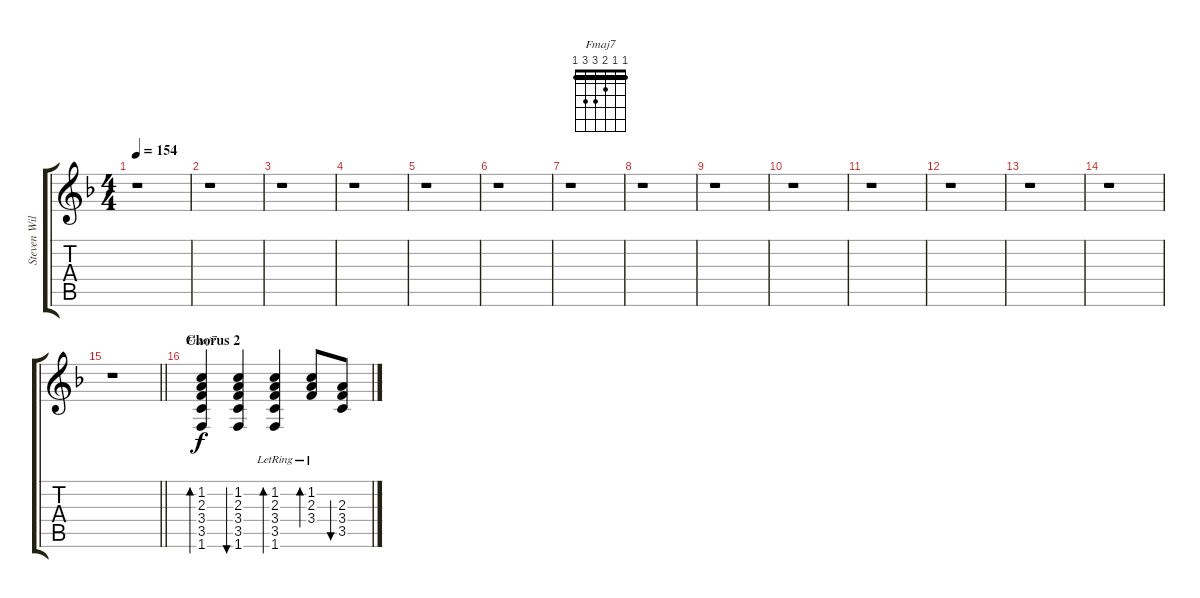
\track ("Steven Wilson Acoustic Gtr. L" "Steven Wil") {instrument acousticguitarsteel}
\staff {score tabs}
\tuning (E4 B3 G3 D3 A2 E2) {hide}
\chord ("Fmaj7" 1 1 2 3 3 1) {barre 1}
\ts (4 4)
\tempo 154
\clef g2
\ks dminor
r.1{dy f} |
r.1 |
r.1 |
r.1 |
r.1 |
r.1 |
r.1 |
r.1 |
r.1 |
r.1 |
r.1 |
r.1 |
r.1 |
r.1 |
\barLineRight lightlight
r.1 |
\section ("" "Chorus 2")
(1.2 2.3 3.4 3.5 1.6).4{bd 60 ch "Fmaj7"} (1.2 2.3 3.4 3.5 1.6).4{bu 60} (1.2 2.3 3.4 3.5 1.6{lr}).4{bd 60} (1.2{lr} 2.3 3.4).8{bd 60} (2.3 3.4 3.5).8{bu 60}
